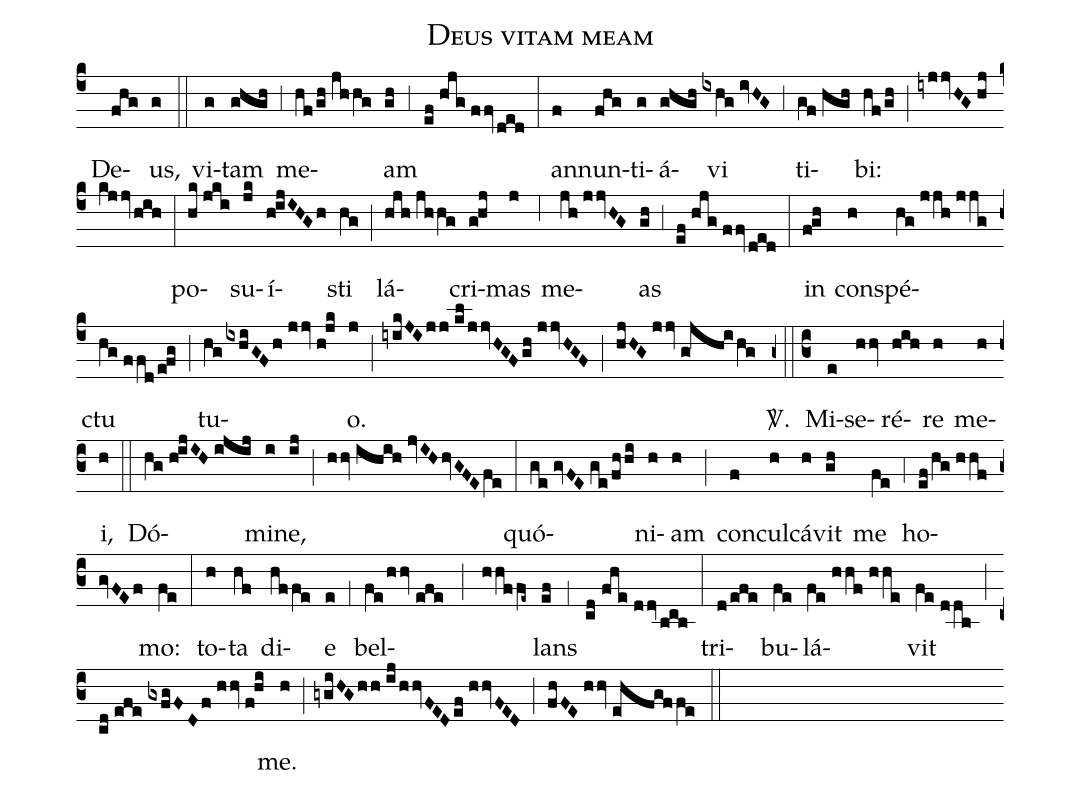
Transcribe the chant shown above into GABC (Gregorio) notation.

name:Deus vitam meam;
office-part:Responsorium;
mode:8;
%%
(c4) () De(fhg)us,(g) (::) vi(g)tam(ghgh) (;3) me(hf/gh//jhhg)am(gh) (;3) (ef//hjg//ffv/ded) (:) an(f)nun(fhg)ti(g)á(ghgh)vi(ixhg//ivHG) (;3) ti(gf//hgh)bi:(hf/gh) (;) (iyjjvHG//hj/kjjv/hih) (:) po(hk//jki)su(jk)í(h!ijIHGh)sti(hg) (;) lá(hjh//jhhg)cri(g!hj)mas(j) (;6) me(jh//jjvHG)as(gh) (;3) (ef//hjg//ffv/ded) (:) in(f!gh) con(h)spé(hg//jjh//jjg)ctu(hg//ffd/e!fg) (;) tu(hg/ixhiGF/h//jjv//h!jk)o.(j) (;) (iyikJI/jj//kl/jjvHGF/gh//jjvHGF) (;) (hjHG//jjv//g!jh@i/hg) <sp>V/</sp>.(z0::c3) Mi(e)se(hhv)ré(hih)re(h) me(h)i,(h) (::) Dó(hg//h!ijIH//ijij)mi(i)ne,(ij) (;) (hhv//ihih//jvIH/hvGFE/fe) (:) quó(ge//gvFE//ge/fhhi)ni(h)am(h) (;) con(f)cul(h)cá(h)vit(gh) me(fe) (;4) ho(ef/hg//hhf/gvFEf)mo:(fe) (:) to(h)ta(hf) di(hffe)e(e) (;1) bel(fe/hhv//efe;hhffe~)lans(ef) (;1) (cd//fhe//ddv/bcb) (:) tri(d/efe)bu(fe)lá(fe//hhf//hhe)vit(fe//ddb) (;) (cd//efe//gxfgFD/f//hhv//f!hi) me.(h) (;) (gygiHG/hh//ij/hhvFED/ef//hhvFED) (;) (fhFE//hhv//ehfgffe) (::)
